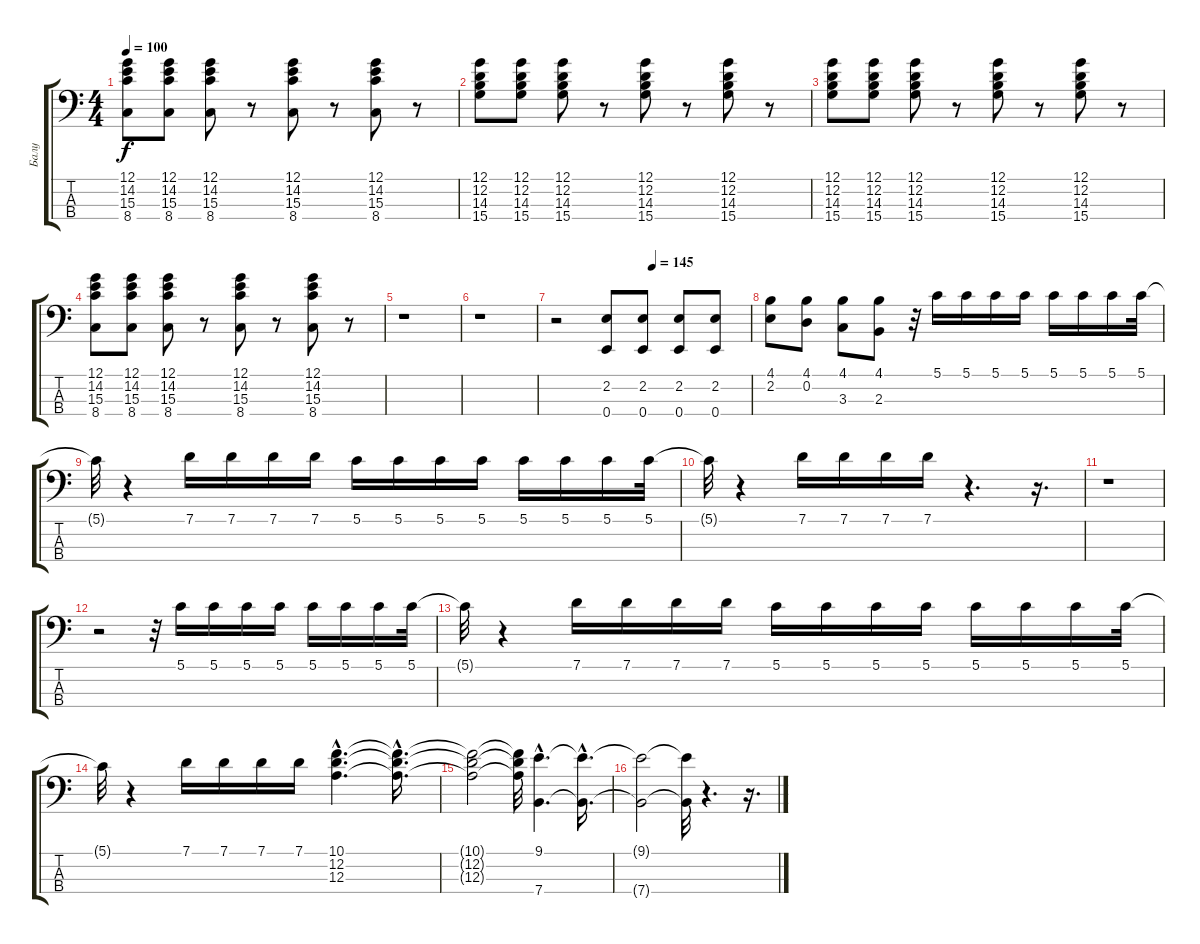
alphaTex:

\track ("Балу" "Балу") {instrument electricbassfinger}
\staff {score tabs}
\tuning (G2 D2 A1 E1) {hide}
\ts (4 4)
\tempo 100
\clef f4
\ks c
(12.1 14.2 15.3 8.4).8{dy f} (12.1 14.2 15.3 8.4).8 (12.1 14.2 15.3 8.4).8 r.8 (12.1 14.2 15.3 8.4).8 r.8 (12.1 14.2 15.3 8.4).8 r.8 |
(12.1 12.2 14.3 15.4).8 (12.1 12.2 14.3 15.4).8 (12.1 12.2 14.3 15.4).8 r.8 (12.1 12.2 14.3 15.4).8 r.8 (12.1 12.2 14.3 15.4).8 r.8 |
(12.1 12.2 14.3 15.4).8 (12.1 12.2 14.3 15.4).8 (12.1 12.2 14.3 15.4).8 r.8 (12.1 12.2 14.3 15.4).8 r.8 (12.1 12.2 14.3 15.4).8 r.8 |
(12.1 14.2 15.3 8.4).8 (12.1 14.2 15.3 8.4).8 (12.1 14.2 15.3 8.4).8 r.8 (12.1 14.2 15.3 8.4).8 r.8 (12.1 14.2 15.3 8.4).8 r.8 |
r.1 |
r.1 |
\tempo (145 0.5)
r.2 (2.2 0.4).8 (2.2 0.4).8 (2.2 0.4).8 (2.2 0.4).8 |
(4.1 2.2).8 (4.1 0.2).8 (4.1 3.3).8 (4.1 2.3).8 r.32 5.1.16 5.1.16 5.1.16 5.1.16 5.1.16 5.1.16 5.1.16 5.1.32 |
5.1{t}.32 r.4 7.1.16 7.1.16 7.1.16 7.1.16 5.1.16 5.1.16 5.1.16 5.1.16 5.1.16 5.1.16 5.1.16 5.1.32 |
5.1{t}.32 r.4 7.1.16 7.1.16 7.1.16 7.1.16 r.4{d} r.16{d} |
r.1 |
r.2 r.32 5.1.16 5.1.16 5.1.16 5.1.16 5.1.16 5.1.16 5.1.16 5.1.32 |
5.1{t}.32 r.4 7.1.16 7.1.16 7.1.16 7.1.16 5.1.16 5.1.16 5.1.16 5.1.16 5.1.16 5.1.16 5.1.16 5.1.32 |
5.1{t}.32 r.4 7.1.16 7.1.16 7.1.16 7.1.16 (10.1{hac} 12.2{hac} 12.3{hac}).4{d} (10.1{hac t} 12.2{hac t} 12.3{hac t}).16{d} |
(10.1{t} 12.2{t} 12.3{t}).2 (10.1{t} 12.2{t} 12.3{t}).32 (9.1{hac} 7.4{hac}).4{d} (9.1{hac t} 7.4{hac t}).16{d} |
(9.1{t} 7.4{t}).2 (9.1{t} 7.4{t}).32 r.4{d} r.16{d}
